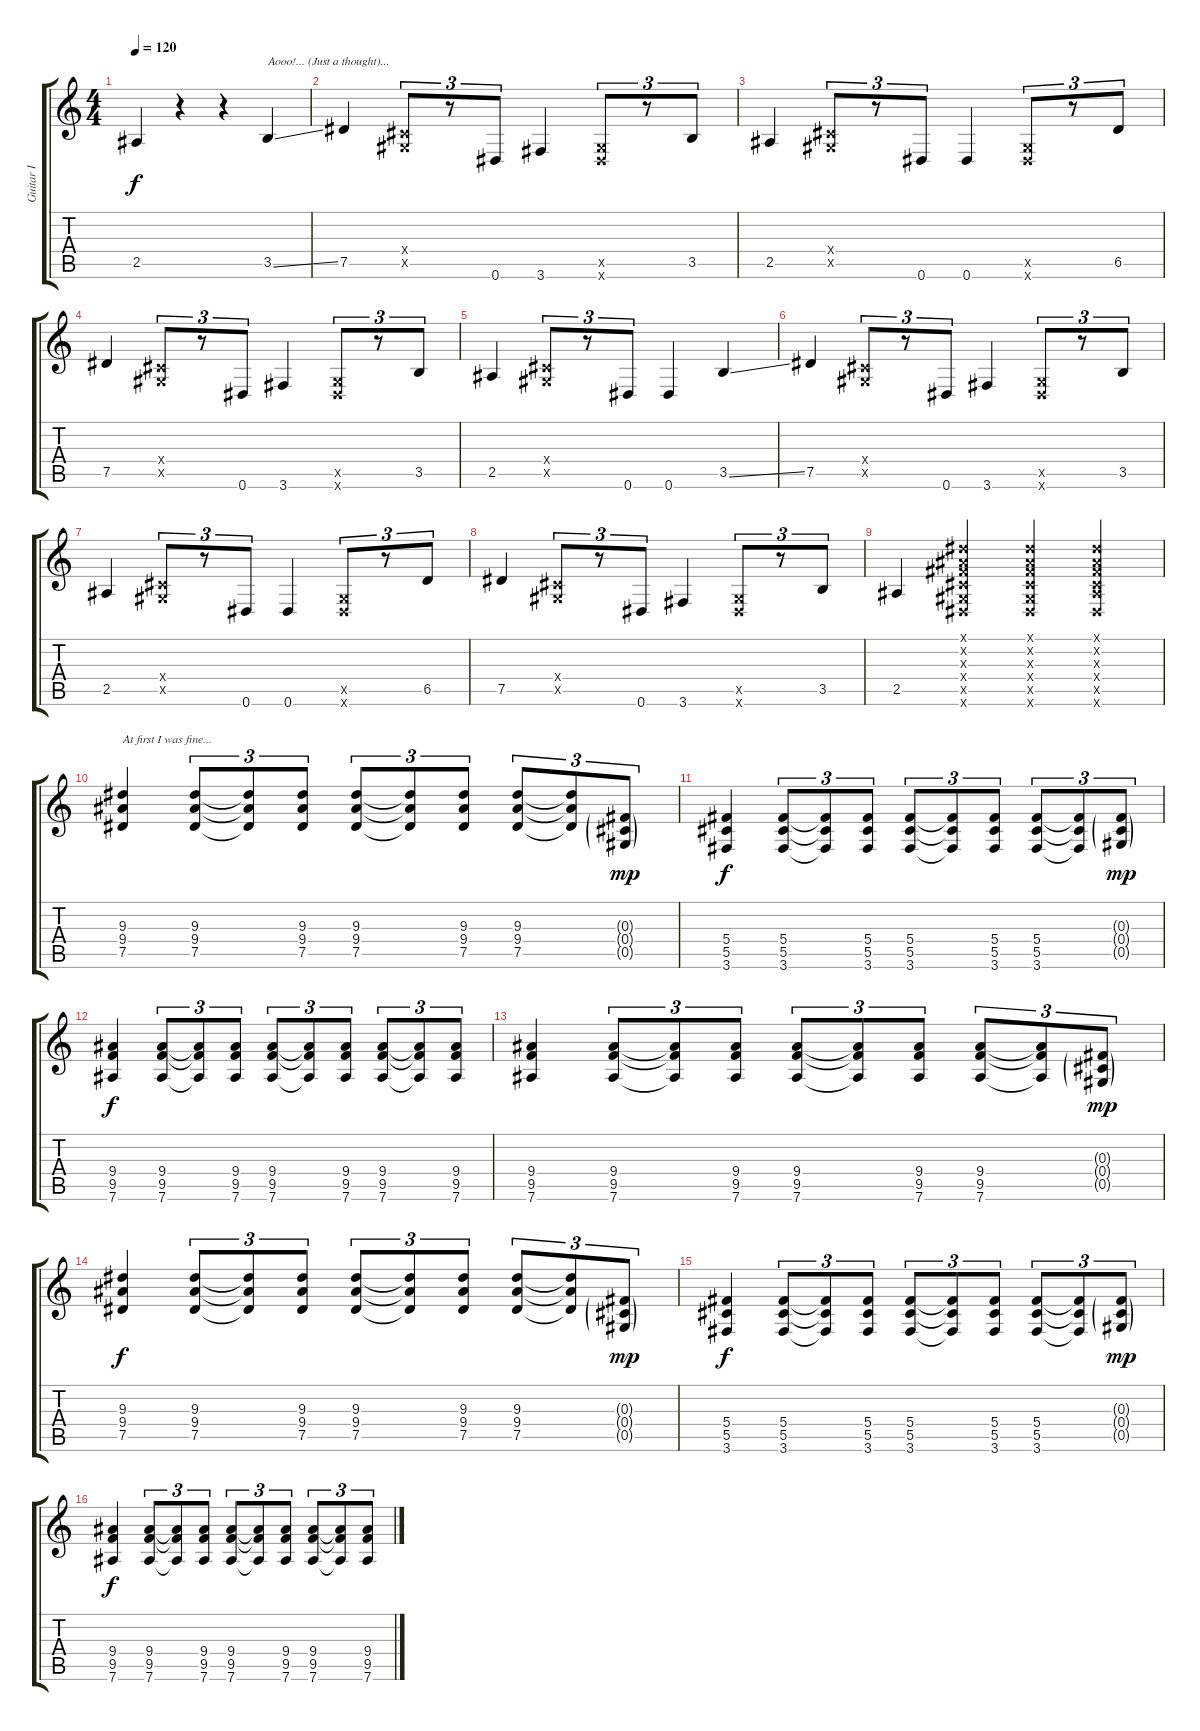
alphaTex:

\track ("Guitar I" "Guitar I") {instrument acousticguitarsteel}
\staff {score tabs}
\tuning (Eb4 Bb3 Gb3 Db3 Ab2 Eb2) {hide}
\ts (4 4)
\tempo 120
\clef g2
\ks c
2.5.4{dy f} r.4 r.4 3.5{ss}.4{txt "Aooo!... (Just a thought)..."} |
7.5.4 (0.4{x} 0.5{x}).8{tu (3 2)} r.8{tu (3 2)} 0.6.8{tu (3 2)} 3.6.4 (0.5{x} 0.6{x}).8{tu (3 2)} r.8{tu (3 2)} 3.5.8{tu (3 2)} |
2.5.4 (0.4{x} 0.5{x}).8{tu (3 2)} r.8{tu (3 2)} 0.6.8{tu (3 2)} 0.6.4 (0.5{x} 0.6{x}).8{tu (3 2)} r.8{tu (3 2)} 6.5.8{tu (3 2)} |
7.5.4 (0.4{x} 0.5{x}).8{tu (3 2)} r.8{tu (3 2)} 0.6.8{tu (3 2)} 3.6.4 (0.5{x} 0.6{x}).8{tu (3 2)} r.8{tu (3 2)} 3.5.8{tu (3 2)} |
2.5.4 (0.4{x} 0.5{x}).8{tu (3 2)} r.8{tu (3 2)} 0.6.8{tu (3 2)} 0.6.4 3.5{ss}.4 |
7.5.4 (0.4{x} 0.5{x}).8{tu (3 2)} r.8{tu (3 2)} 0.6.8{tu (3 2)} 3.6.4 (0.5{x} 0.6{x}).8{tu (3 2)} r.8{tu (3 2)} 3.5.8{tu (3 2)} |
2.5.4 (0.4{x} 0.5{x}).8{tu (3 2)} r.8{tu (3 2)} 0.6.8{tu (3 2)} 0.6.4 (0.5{x} 0.6{x}).8{tu (3 2)} r.8{tu (3 2)} 6.5.8{tu (3 2)} |
7.5.4 (0.4{x} 0.5{x}).8{tu (3 2)} r.8{tu (3 2)} 0.6.8{tu (3 2)} 3.6.4 (0.5{x} 0.6{x}).8{tu (3 2)} r.8{tu (3 2)} 3.5.8{tu (3 2)} |
2.5.4 (0.1{x} 0.2{x} 0.3{x} 0.4{x} 0.5{x} 0.6{x}).4 (0.1{x} 0.2{x} 0.3{x} 0.4{x} 0.5{x} 0.6{x}).4 (0.1{x} 0.2{x} 0.3{x} 0.4{x} 2.5{x} 0.6{x}).4 |
(9.3 9.4 7.5).4{txt "At first I was fine..."} (9.3 9.4 7.5).8{tu (3 2)} (9.3{t} 9.4{t} 7.5{t}).8{tu (3 2)} (9.3 9.4 7.5).8{tu (3 2)} (9.3 9.4 7.5).8{tu (3 2)} (9.3{t} 9.4{t} 7.5{t}).8{tu (3 2)} (9.3 9.4 7.5).8{tu (3 2)} (9.3 9.4 7.5).8{tu (3 2)} (9.3{t} 9.4{t} 7.5{t}).8{tu (3 2)} (0.3{g} 0.4{g} 0.5{g}).8{tu (3 2) dy mp} |
(5.4 5.5 3.6).4{dy f} (5.4 5.5 3.6).8{tu (3 2)} (5.4{t} 5.5{t} 3.6{t}).8{tu (3 2)} (5.4 5.5 3.6).8{tu (3 2)} (5.4 5.5 3.6).8{tu (3 2)} (5.4{t} 5.5{t} 3.6{t}).8{tu (3 2)} (5.4 5.5 3.6).8{tu (3 2)} (5.4 5.5 3.6).8{tu (3 2)} (5.4{t} 5.5{t} 3.6{t}).8{tu (3 2)} (0.3{g} 0.4{g} 0.5{g}).8{tu (3 2) dy mp} |
(9.4 9.5 7.6).4{dy f} (9.4 9.5 7.6).8{tu (3 2)} (9.4{t} 9.5{t} 7.6{t}).8{tu (3 2)} (9.4 9.5 7.6).8{tu (3 2)} (9.4 9.5 7.6).8{tu (3 2)} (9.4{t} 9.5{t} 7.6{t}).8{tu (3 2)} (9.4 9.5 7.6).8{tu (3 2)} (9.4 9.5 7.6).8{tu (3 2)} (9.4{t} 9.5{t} 7.6{t}).8{tu (3 2)} (9.4 9.5 7.6).8{tu (3 2)} |
(9.4 9.5 7.6).4 (9.4 9.5 7.6).8{tu (3 2)} (9.4{t} 9.5{t} 7.6{t}).8{tu (3 2)} (9.4 9.5 7.6).8{tu (3 2)} (9.4 9.5 7.6).8{tu (3 2)} (9.4{t} 9.5{t} 7.6{t}).8{tu (3 2)} (9.4 9.5 7.6).8{tu (3 2)} (9.4 9.5 7.6).8{tu (3 2)} (9.4{t} 9.5{t} 7.6{t}).8{tu (3 2)} (0.3{g} 0.4{g} 0.5{g}).8{tu (3 2) dy mp} |
(9.3 9.4 7.5).4{dy f} (9.3 9.4 7.5).8{tu (3 2)} (9.3{t} 9.4{t} 7.5{t}).8{tu (3 2)} (9.3 9.4 7.5).8{tu (3 2)} (9.3 9.4 7.5).8{tu (3 2)} (9.3{t} 9.4{t} 7.5{t}).8{tu (3 2)} (9.3 9.4 7.5).8{tu (3 2)} (9.3 9.4 7.5).8{tu (3 2)} (9.3{t} 9.4{t} 7.5{t}).8{tu (3 2)} (0.3{g} 0.4{g} 0.5{g}).8{tu (3 2) dy mp} |
(5.4 5.5 3.6).4{dy f} (5.4 5.5 3.6).8{tu (3 2)} (5.4{t} 5.5{t} 3.6{t}).8{tu (3 2)} (5.4 5.5 3.6).8{tu (3 2)} (5.4 5.5 3.6).8{tu (3 2)} (5.4{t} 5.5{t} 3.6{t}).8{tu (3 2)} (5.4 5.5 3.6).8{tu (3 2)} (5.4 5.5 3.6).8{tu (3 2)} (5.4{t} 5.5{t} 3.6{t}).8{tu (3 2)} (0.3{g} 0.4{g} 0.5{g}).8{tu (3 2) dy mp} |
(9.4 9.5 7.6).4{dy f} (9.4 9.5 7.6).8{tu (3 2)} (9.4{t} 9.5{t} 7.6{t}).8{tu (3 2)} (9.4 9.5 7.6).8{tu (3 2)} (9.4 9.5 7.6).8{tu (3 2)} (9.4{t} 9.5{t} 7.6{t}).8{tu (3 2)} (9.4 9.5 7.6).8{tu (3 2)} (9.4 9.5 7.6).8{tu (3 2)} (9.4{t} 9.5{t} 7.6{t}).8{tu (3 2)} (9.4 9.5 7.6).8{tu (3 2)}
